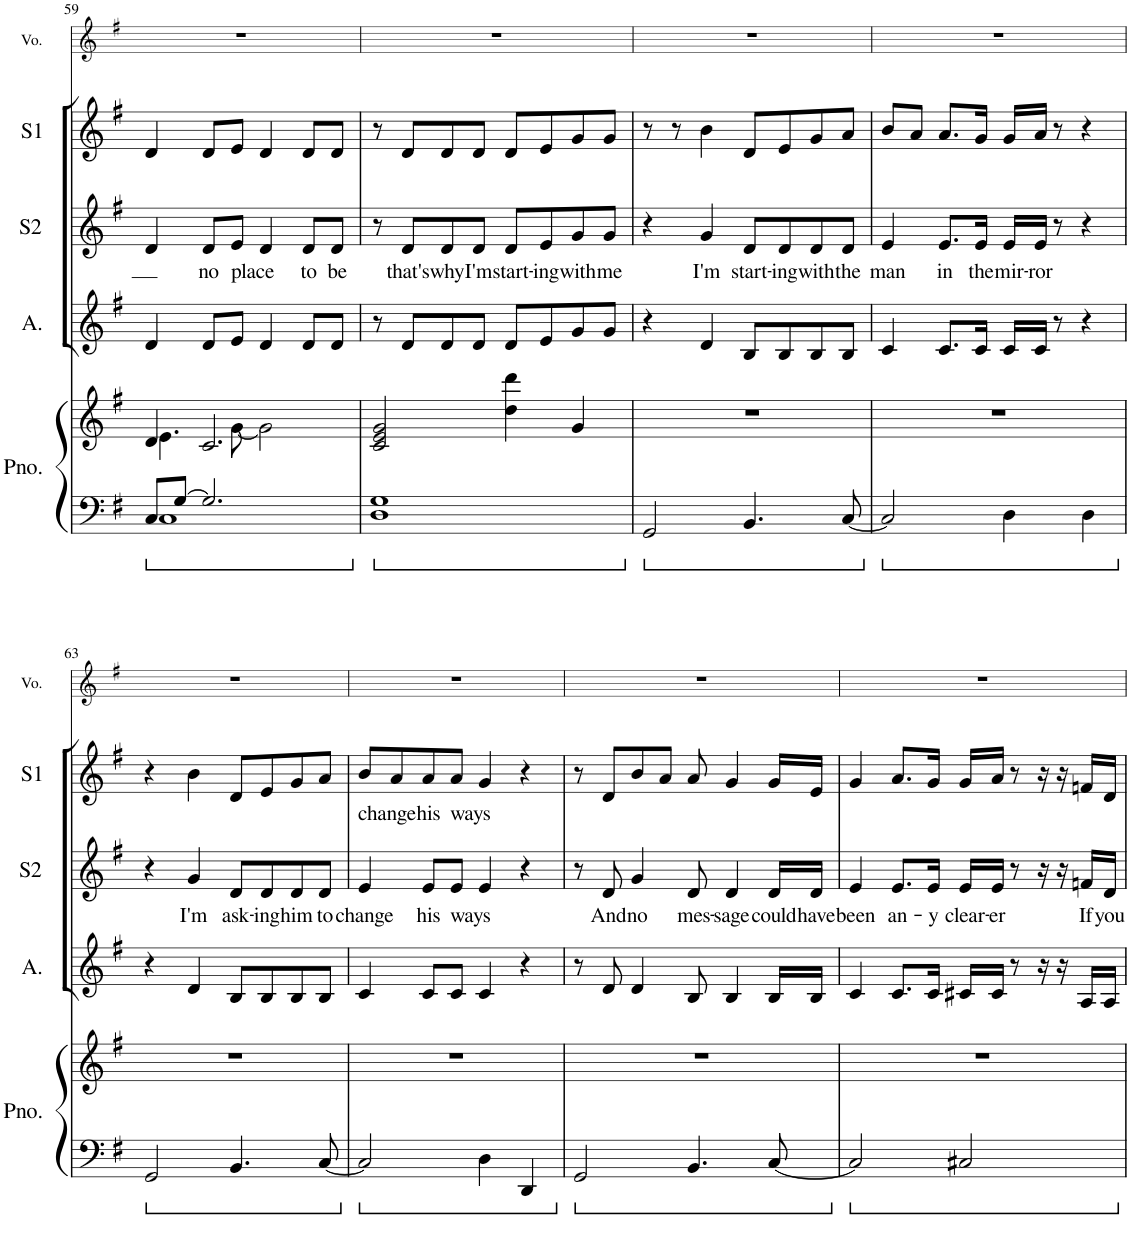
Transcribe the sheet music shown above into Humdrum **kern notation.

**kern	**kern	**kern	**kern	**text	**kern	**text	**kern
*part5	*part5	*part4	*part3	*part3	*part2	*part2	*part1
*staff6	*staff5	*staff4	*staff3	*staff3	*staff2	*staff2	*staff1
*I"Piano	*	*I"Alto	*I"Soprano 2	*	*I"Soprano 1	*	*I"Voice
*I'Pno.	*	*I'A.	*I'S2	*	*I'S1	*	*I'Vo.
!!LO:PB:g=z
*clefF4	*clefG2	*clefG2	*clefG2	*	*clefG2	*	*clefG2
*	*	*Trd1c2	*	*	*	*	*
*k[f#]	*k[f#]	*k[f#]	*k[f#]	*	*k[f#]	*	*k[f#]
*G:	*G:	*G:	*G:	*	*G:	*	*G:
*M4/4	*M4/4	*M4/4	*M4/4	*	*M4/4	*	*M4/4
=59	=59	=59	=59	=59	=59	=59	=59
*^	*^	*	*	*	*	*	*
8C/L	1C	4d/	4.e\	4d/	4d/	.	4d/	.	1r
[8G/J	.	.	.	.	.	.	.	.	.
!	!	!	!	!	!	!LO:LY:b	!	!	!
2.G/]	.	2.c/	.	8d/L	8d/L	no	8d/L	.	.
!	!	!	!	!	!	!LO:LY:b	!	!	!
.	.	.	[8g\	8e/J	8e/J	place	8e/J	.	.
.	.	.	2g\]	4d/	4d/	.	4d/	.	.
!	!	!	!	!	!	!LO:LY:b	!	!	!
.	.	.	.	8d/L	8d/L	to	8d/L	.	.
!	!	!	!	!	!	!LO:LY:b	!	!	!
.	.	.	.	8d/J	8d/J	be	8d/J	.	.
*v	*v	*	*	*	*	*	*	*	*
*	*v	*v	*	*	*	*	*	*
=60	=60	=60	=60	=60	=60	=60	=60
1D 1G	2c/ 2e/ 2g/	8r	8r	.	8r	.	1r
!	!	!	!	!LO:LY:b	!	!	!
.	.	8d/L	8d/L	that's	8d/L	.	.
!	!	!	!	!LO:LY:b	!	!	!
.	.	8d/	8d/	why	8d/	.	.
!	!	!	!	!LO:LY:b	!	!	!
.	.	8d/J	8d/J	I'm	8d/J	.	.
!	!	!	!	!LO:LY:b	!	!	!
.	4dd\ 4ddd\	8d/L	8d/L	start-	8d/L	.	.
!	!	!	!	!LO:LY:b	!	!	!
.	.	8e/	8e/	-ing	8e/	.	.
!	!	!	!	!LO:LY:b	!	!	!
.	4g/	8g/	8g/	with	8g/	.	.
!	!	!	!	!LO:LY:b	!	!	!
.	.	8g/J	8g/J	me	8g/J	.	.
=61	=61	=61	=61	=61	=61	=61	=61
2GG/	1r	4r	4r	.	8r	.	1r
.	.	.	.	.	8r	.	.
!	!	!	!	!LO:LY:b	!	!	!
.	.	4d/	4g/	I'm	4b\	.	.
!	!	!	!	!LO:LY:b	!	!	!
4.BB/	.	8B/L	8d/L	start-	8d/L	.	.
!	!	!	!	!LO:LY:b	!	!	!
.	.	8B/	8d/	-ing	8e/	.	.
!	!	!	!	!LO:LY:b	!	!	!
.	.	8B/	8d/	with	8g/	.	.
!	!	!	!	!LO:LY:b	!	!	!
[8C/	.	8B/J	8d/J	the	8a/J	.	.
=62	=62	=62	=62	=62	=62	=62	=62
!	!	!	!	!LO:LY:b	!	!	!
2C/]	1r	4c/	4e/	man	8b/L	.	1r
.	.	.	.	.	8a/J	.	.
!	!	!	!	!LO:LY:b	!	!	!
.	.	8.c/L	8.e/L	in	8.a/L	.	.
!	!	!	!	!LO:LY:b	!	!	!
.	.	16c/Jk	16e/Jk	the	16g/Jk	.	.
!	!	!	!	!LO:LY:b	!	!	!
4D\	.	16c/LL	16e/LL	mir-	16g/LL	.	.
!	!	!	!	!LO:LY:b	!	!	!
.	.	16c/JJ	16e/JJ	-ror	16a/JJ	.	.
.	.	8r	8r	.	8r	.	.
4D\	.	4r	4r	.	4r	.	.
!!LO:LB:g=z
=63	=63	=63	=63	=63	=63	=63	=63
2GG/	1r	4r	4r	.	4r	.	1r
!	!	!	!	!LO:LY:b	!	!	!
.	.	4d/	4g/	I'm	4b\	.	.
!	!	!	!	!LO:LY:b	!	!	!
4.BB/	.	8B/L	8d/L	ask-	8d/L	.	.
!	!	!	!	!LO:LY:b	!	!	!
.	.	8B/	8d/	-ing	8e/	.	.
!	!	!	!	!LO:LY:b	!	!	!
.	.	8B/	8d/	him	8g/	.	.
!	!	!	!	!LO:LY:b	!	!	!
[8C/	.	8B/J	8d/J	to	8a/J	.	.
=64	=64	=64	=64	=64	=64	=64	=64
!	!	!	!	!LO:LY:b	!	!LO:LY:b	!
2C/]	1r	4c/	4e/	change	8b/L	change	1r
.	.	.	.	.	8a/	.	.
!	!	!	!	!LO:LY:b	!	!LO:LY:b	!
.	.	8c/L	8e/L	his	8a/	his	.
!	!	!	!	!LO:LY:b	!	!LO:LY:b	!
.	.	8c/J	8e/J	ways	8a/J	ways	.
4D\	.	4c/	4e/	.	4g/	.	.
4DD/	.	4r	4r	.	4r	.	.
=65	=65	=65	=65	=65	=65	=65	=65
2GG/	1r	8r	8r	.	8r	.	1r
!	!	!	!	!LO:LY:b	!	!	!
.	.	8d/	8d/	And	8d/L	.	.
!	!	!	!	!LO:LY:b	!	!	!
.	.	4d/	4g/	no	8b/	.	.
.	.	.	.	.	8a/J	.	.
!	!	!	!	!LO:LY:b	!	!	!
4.BB/	.	8B/	8d/	mes-	8a/	.	.
!	!	!	!	!LO:LY:b	!	!	!
.	.	4B/	4d/	-sage	4g/	.	.
!	!	!	!	!LO:LY:b	!	!	!
[8C/	.	16B/LL	16d/LL	could	16g/LL	.	.
!	!	!	!	!LO:LY:b	!	!	!
.	.	16B/JJ	16d/JJ	have	16e/JJ	.	.
=66	=66	=66	=66	=66	=66	=66	=66
!	!	!	!	!LO:LY:b	!	!	!
2C/]	1r	4c/	4e/	been	4g/	.	1r
!	!	!	!	!LO:LY:b	!	!	!
.	.	8.c/L	8.e/L	an-	8.a/L	.	.
!	!	!	!	!LO:LY:b	!	!	!
.	.	16c/Jk	16e/Jk	-y	16g/Jk	.	.
!	!	!	!	!LO:LY:b	!	!	!
2C#X/	.	16c#X/LL	16e/LL	clear-	16g/LL	.	.
!	!	!	!	!LO:LY:b	!	!	!
.	.	16c#/JJ	16e/JJ	-er	16a/JJ	.	.
.	.	8r	8r	.	8r	.	.
.	.	16r	16r	.	16r	.	.
.	.	16r	16r	.	16r	.	.
!	!	!	!	!LO:LY:b	!	!	!
.	.	16A/LL	16fn/LL	If	16fn/LL	.	.
!	!	!	!	!LO:LY:b	!	!	!
.	.	16A/JJ	16d/JJ	you	16d/JJ	.	.
=	=	=	=	=	=	=	=
*-	*-	*-	*-	*-	*-	*-	*-
